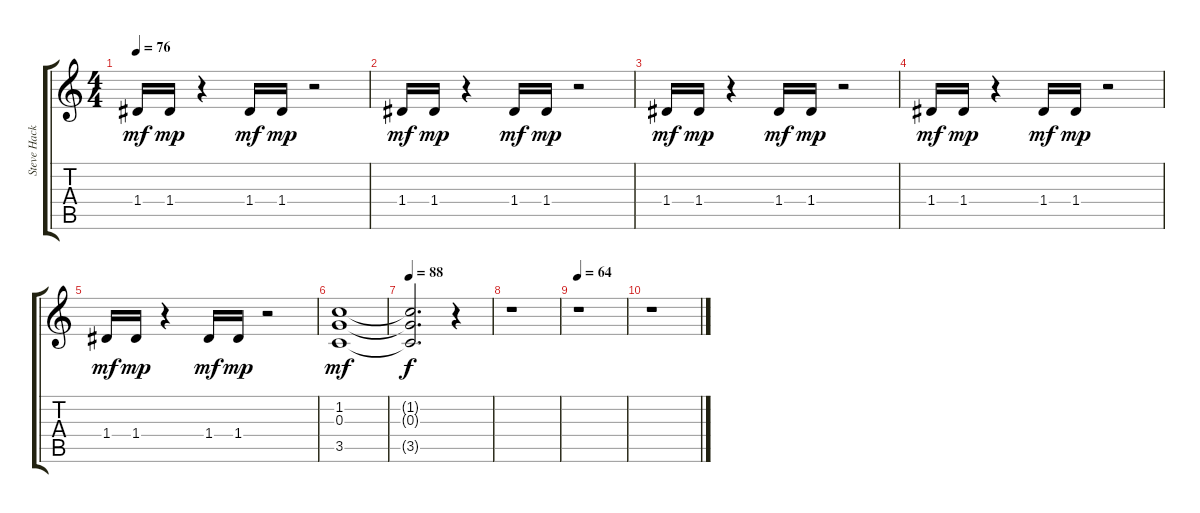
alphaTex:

\track ("Steve Hackett " "Steve Hack") {instrument distortionguitar}
\staff {score tabs}
\tuning (E4 B3 G3 D3 A2 E2) {hide}
\ts (4 4)
\tempo 76
\clef g2
\ks c
1.4.16{dy mf} 1.4.16{dy mp} r.4 1.4.16{dy mf} 1.4.16{dy mp} r.2 |
1.4.16{dy mf} 1.4.16{dy mp} r.4 1.4.16{dy mf} 1.4.16{dy mp} r.2 |
1.4.16{dy mf} 1.4.16{dy mp} r.4 1.4.16{dy mf} 1.4.16{dy mp} r.2 |
1.4.16{dy mf} 1.4.16{dy mp} r.4 1.4.16{dy mf} 1.4.16{dy mp} r.2 |
1.4.16{dy mf} 1.4.16{dy mp} r.4 1.4.16{dy mf} 1.4.16{dy mp} r.2 |
(1.2 0.3 3.5).1{dy mf} |
\tempo 88
(1.2{t} 0.3{t} 3.5{t}).2{d dy f} r.4 |
r.1 |
\tempo 64
r.1 |
r.1
